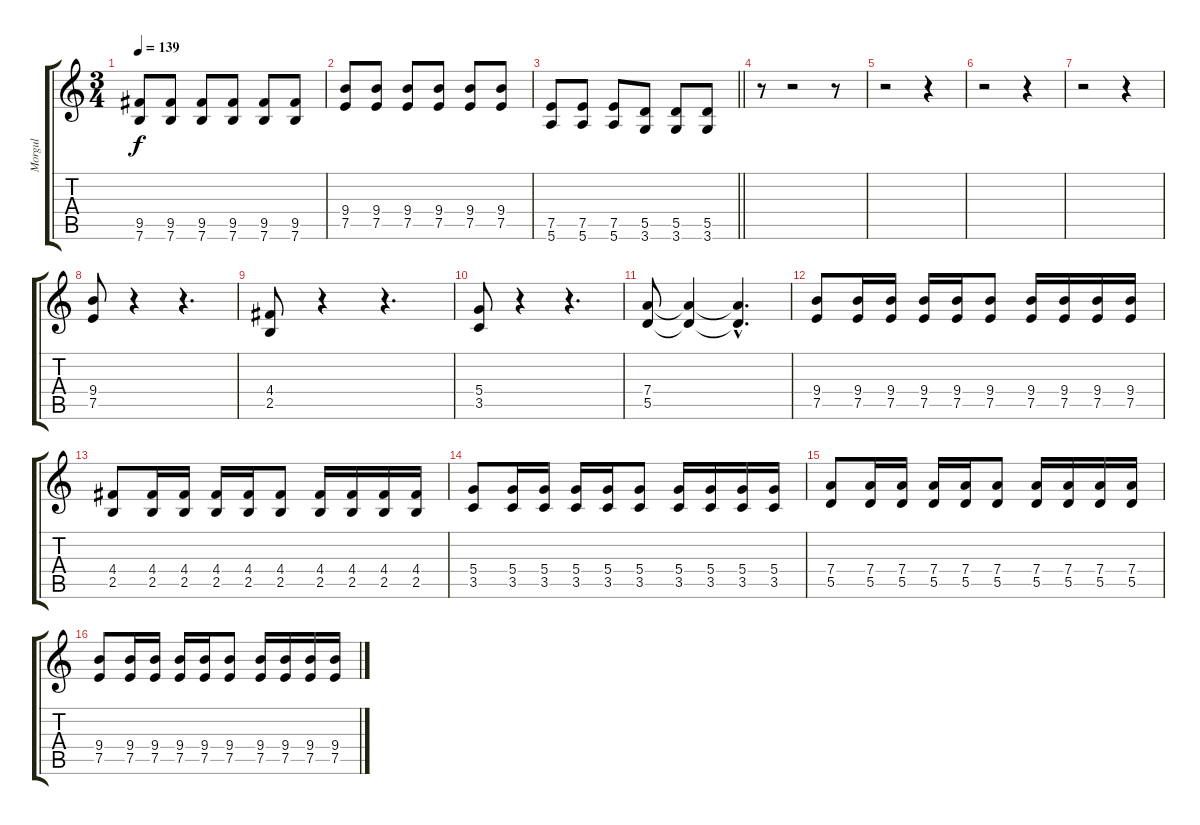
\track ("Morgul" "Morgul") {instrument distortionguitar}
\staff {score tabs}
\tuning (E4 B3 G3 D3 A2 E2) {hide}
\ts (3 4)
\tempo 139
\clef g2
\ks c
(9.5 7.6).8{dy f} (9.5 7.6).8 (9.5 7.6).8 (9.5 7.6).8 (9.5 7.6).8 (9.5 7.6).8 |
(9.4 7.5).8 (9.4 7.5).8 (9.4 7.5).8 (9.4 7.5).8 (9.4 7.5).8 (9.4 7.5).8 |
\barLineRight lightlight
(7.5 5.6).8 (7.5 5.6).8 (7.5 5.6).8 (5.5 3.6).8 (5.5 3.6).8 (5.5 3.6).8 |
r.8 r.2 r.8 |
r.2 r.4 |
r.2 r.4 |
r.2 r.4 |
(9.4 7.5).8 r.4 r.4{d} |
(4.4 2.5).8 r.4 r.4{d} |
(5.4 3.5).8 r.4 r.4{d} |
(7.4 5.5).8 (7.4{t} 5.5{t}).4 (7.4{hac t} 5.5{hac t}).4{d} |
(9.4 7.5).8 (9.4 7.5).16 (9.4 7.5).16 (9.4 7.5).16 (9.4 7.5).16 (9.4 7.5).8 (9.4 7.5).16 (9.4 7.5).16 (9.4 7.5).16 (9.4 7.5).16 |
(4.4 2.5).8 (4.4 2.5).16 (4.4 2.5).16 (4.4 2.5).16 (4.4 2.5).16 (4.4 2.5).8 (4.4 2.5).16 (4.4 2.5).16 (4.4 2.5).16 (4.4 2.5).16 |
(5.4 3.5).8 (5.4 3.5).16 (5.4 3.5).16 (5.4 3.5).16 (5.4 3.5).16 (5.4 3.5).8 (5.4 3.5).16 (5.4 3.5).16 (5.4 3.5).16 (5.4 3.5).16 |
(7.4 5.5).8 (7.4 5.5).16 (7.4 5.5).16 (7.4 5.5).16 (7.4 5.5).16 (7.4 5.5).8 (7.4 5.5).16 (7.4 5.5).16 (7.4 5.5).16 (7.4 5.5).16 |
(9.4 7.5).8 (9.4 7.5).16 (9.4 7.5).16 (9.4 7.5).16 (9.4 7.5).16 (9.4 7.5).8 (9.4 7.5).16 (9.4 7.5).16 (9.4 7.5).16 (9.4 7.5).16
